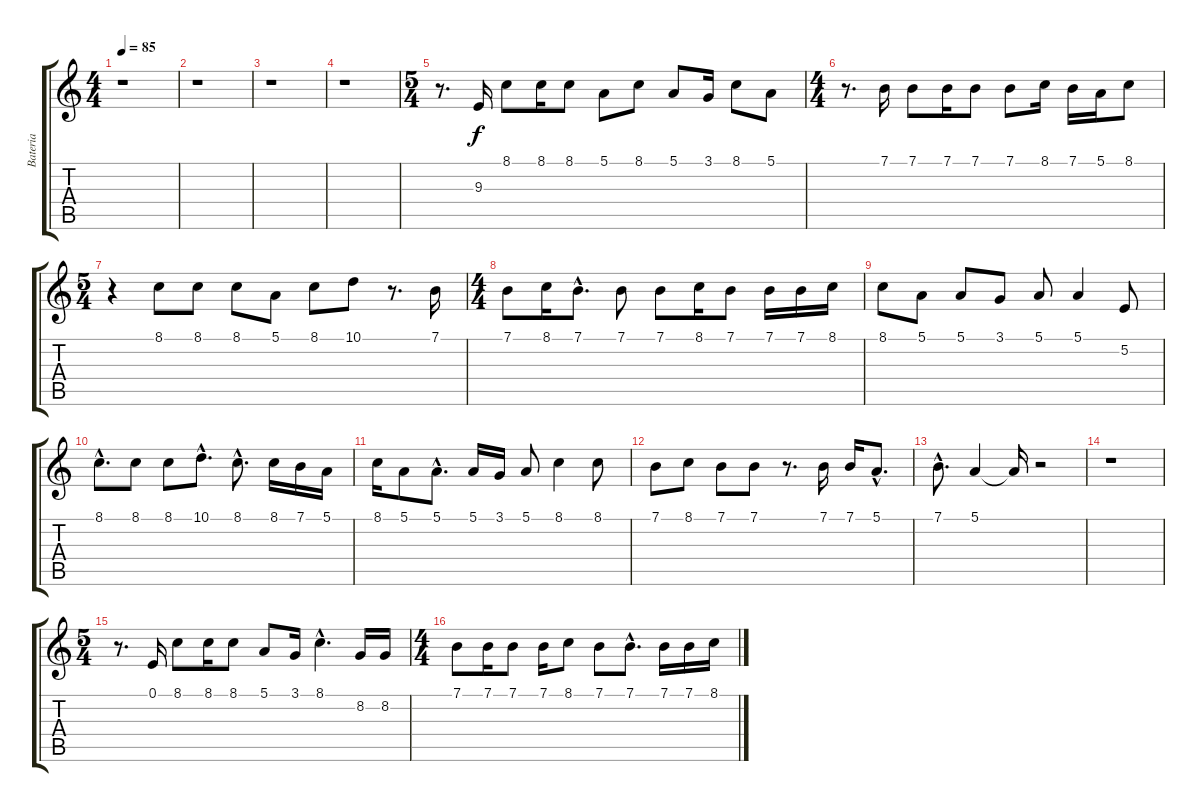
\track ("Bateria" "Bateria") {instrument sopranosax}
\staff {score tabs}
\tuning (E4 B3 G3 D3 A2 E2) {hide}
\ts (4 4)
\tempo 85
\clef g2
\ks c
r.1{dy f instrument sopranosax} |
r.1 |
r.1 |
r.1 |
\ts (5 4)
r.8{d} 9.3.16 8.1.8 8.1.16 8.1.8 5.1.8 8.1.8 5.1.8 3.1.16 8.1.8 5.1.8 |
\ts (4 4)
r.8{d} 7.1.16 7.1.8 7.1.16 7.1.8 7.1.8 8.1.16 7.1.16 5.1.16 8.1.8 |
\ts (5 4)
r.4 8.1.8 8.1.8 8.1.8 5.1.8 8.1.8 10.1.8 r.8{d} 7.1.16 |
\ts (4 4)
7.1.8 8.1.16 7.1{hac}.8{d} 7.1.8 7.1.8 8.1.16 7.1.8 7.1.16 7.1.16 8.1.16 |
8.1.8 5.1.8 5.1.8 3.1.8 5.1.8 5.1.4 5.2.8 |
8.1{hac}.8{d} 8.1.8 8.1.8 10.1{hac}.8{d} 8.1{hac}.8{d} 8.1.16 7.1.16 5.1.16 |
8.1.16 5.1.8 5.1{hac}.8{d} 5.1.16 3.1.16 5.1.8 8.1.4 8.1.8 |
7.1.8 8.1.8 7.1.8 7.1.8 r.8{d} 7.1.16 7.1.16 5.1{hac}.8{d} |
7.1{hac}.8{d} 5.1.4 5.1{t}.16 r.2 |
r.1 |
\ts (5 4)
r.8{d} 0.1.16 8.1.8 8.1.16 8.1.8 5.1.8 3.1.16 8.1{hac}.4{d} 8.2.16 8.2.16 |
\ts (4 4)
7.1.8 7.1.16 7.1.8 7.1.16 8.1.8 7.1.8 7.1{hac}.8{d} 7.1.16 7.1.16 8.1.16
